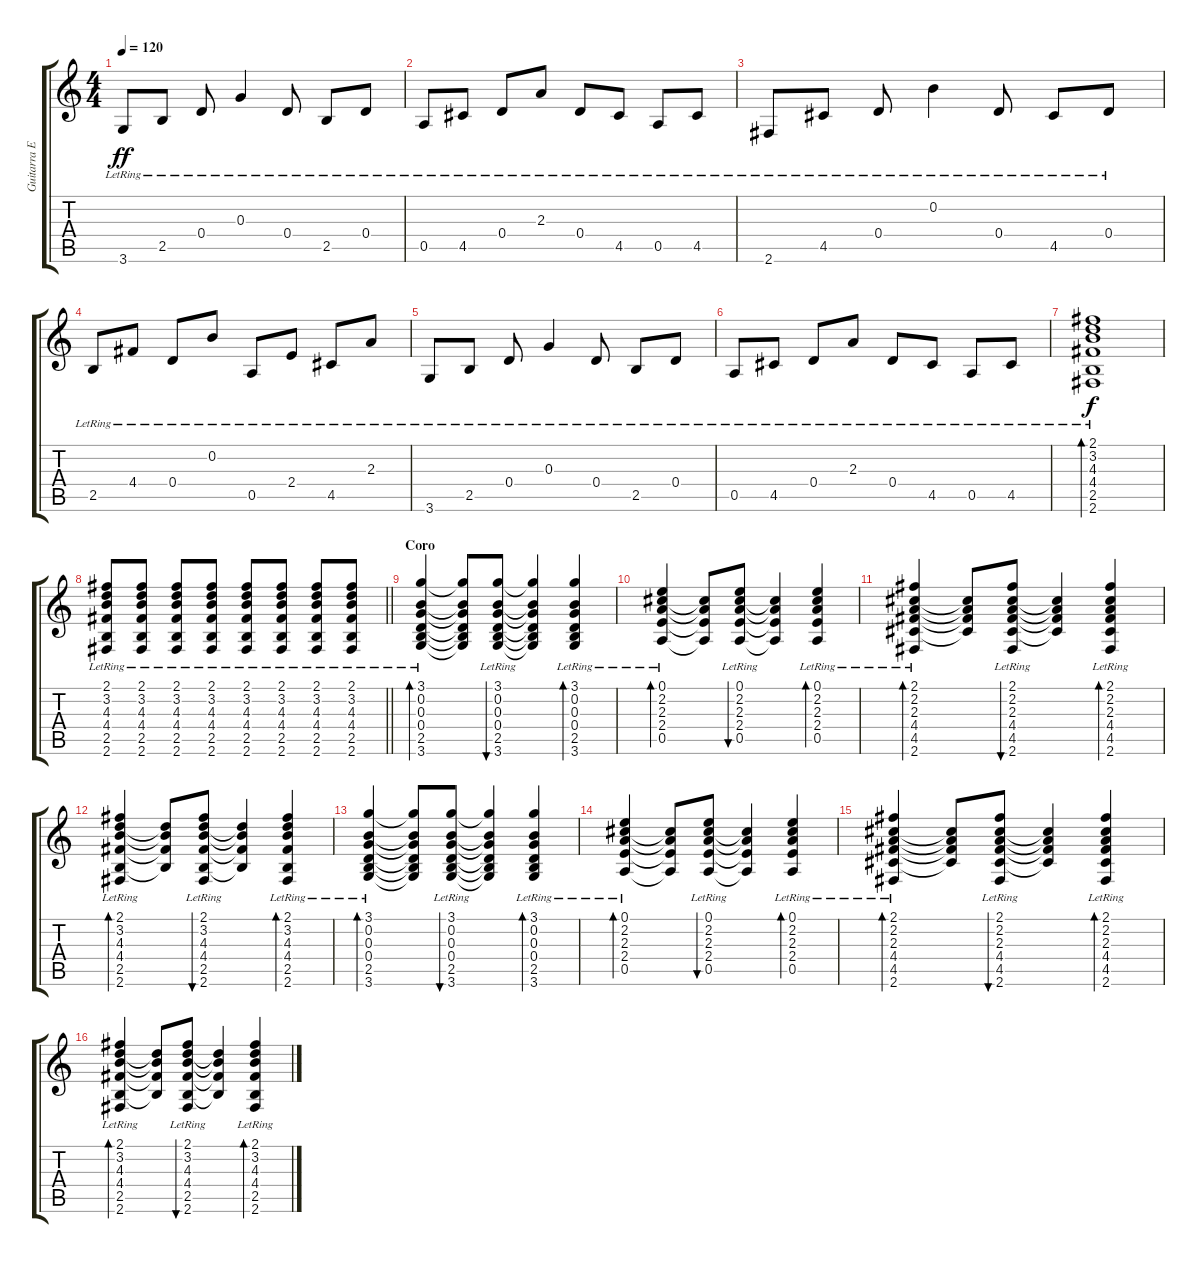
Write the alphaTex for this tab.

\track ("Guitarra Electroacustica" "Guitarra E") {instrument acousticguitarsteel}
\staff {score tabs}
\tuning (E4 B3 G3 D3 A2 E2) {hide}
\ts (4 4)
\tempo 120
\clef g2
\ks c
3.6{lr}.8{dy ff} 2.5{lr}.8 0.4{lr}.8 0.3{lr}.4 0.4{lr}.8 2.5{lr}.8 0.4{lr}.8 |
0.5{lr}.8 4.5{lr}.8 0.4{lr}.8 2.3{lr}.8 0.4{lr}.8 4.5{lr}.8 0.5{lr}.8 4.5{lr}.8 |
2.6{lr}.8 4.5{lr}.8 0.4{lr}.8 0.2{lr}.4 0.4{lr}.8 4.5{lr}.8 0.4{lr}.8 |
2.5{lr}.8 4.4{lr}.8 0.4{lr}.8 0.2{lr}.8 0.5{lr}.8 2.4{lr}.8 4.5{lr}.8 2.3{lr}.8 |
3.6{lr}.8 2.5{lr}.8 0.4{lr}.8 0.3{lr}.4 0.4{lr}.8 2.5{lr}.8 0.4{lr}.8 |
0.5{lr}.8 4.5{lr}.8 0.4{lr}.8 2.3{lr}.8 0.4{lr}.8 4.5{lr}.8 0.5{lr}.8 4.5{lr}.8 |
(2.1{lr} 3.2{lr} 4.3{lr} 4.4{lr} 2.5{lr} 2.6{lr}).1{bd 480 dy f} |
\barLineRight lightlight
(2.1{lr} 3.2{lr} 4.3{lr} 4.4{lr} 2.5{lr} 2.6{lr}).8 (2.1{lr} 3.2{lr} 4.3{lr} 4.4{lr} 2.5{lr} 2.6{lr}).8 (2.1{lr} 3.2{lr} 4.3{lr} 4.4{lr} 2.5{lr} 2.6{lr}).8 (2.1{lr} 3.2{lr} 4.3{lr} 4.4{lr} 2.5{lr} 2.6{lr}).8 (2.1{lr} 3.2{lr} 4.3{lr} 4.4{lr} 2.5{lr} 2.6{lr}).8 (2.1{lr} 3.2{lr} 4.3{lr} 4.4{lr} 2.5{lr} 2.6{lr}).8 (2.1{lr} 3.2{lr} 4.3{lr} 4.4{lr} 2.5{lr} 2.6{lr}).8 (2.1{lr} 3.2{lr} 4.3{lr} 4.4{lr} 2.5{lr} 2.6{lr}).8 |
\section ("" "Coro")
(3.1{lr} 0.2{lr} 0.3{lr} 0.4{lr} 2.5{lr} 3.6{lr}).4{bd 120} (3.1{t} 0.2{t} 0.3{t} 0.4{t} 2.5{t} 3.6{t}).8 (3.1{lr} 0.2{lr} 0.3{lr} 0.4{lr} 2.5{lr} 3.6{lr}).8{bu 120} (3.1{t} 0.2{t} 0.3{t} 0.4{t} 2.5{t} 3.6{t}).4 (3.1{lr} 0.2{lr} 0.3{lr} 0.4{lr} 2.5{lr} 3.6{lr}).4{bd 120} |
(0.1{lr} 2.2{lr} 2.3{lr} 2.4{lr} 0.5{lr}).4{bd 120} (2.2{t} 2.3{t} 2.4{t} 0.5{t}).8 (0.1{lr} 2.2{lr} 2.3{lr} 2.4{lr} 0.5{lr}).8{bu 120} (2.2{t} 2.3{t} 2.4{t} 0.5{t}).4 (0.1{lr} 2.2{lr} 2.3{lr} 2.4{lr} 0.5{lr}).4{bd 120} |
(2.1{lr} 2.2{lr} 2.3{lr} 4.4{lr} 4.5{lr} 2.6{lr}).4{bd 120} (2.2{t} 2.3{t} 4.4{t} 4.5{t}).8 (2.1{lr} 2.2{lr} 2.3{lr} 4.4{lr} 4.5{lr} 2.6{lr}).8{bu 120} (2.2{t} 2.3{t} 4.4{t} 4.5{t}).4 (2.1{lr} 2.2{lr} 2.3{lr} 4.4{lr} 4.5{lr} 2.6{lr}).4{bd 120} |
(2.1{lr} 3.2{lr} 4.3{lr} 4.4{lr} 2.5{lr} 2.6{lr}).4{bd 120} (3.2{t} 4.3{t} 4.4{t} 2.5{t}).8 (2.1{lr} 3.2{lr} 4.3{lr} 4.4{lr} 2.5{lr} 2.6{lr}).8{bu 120} (3.2{t} 4.3{t} 4.4{t} 2.5{t}).4 (2.1{lr} 3.2{lr} 4.3{lr} 4.4{lr} 2.5{lr} 2.6{lr}).4{bd 120} |
(3.1{lr} 0.2{lr} 0.3{lr} 0.4{lr} 2.5{lr} 3.6{lr}).4{bd 120} (3.1{t} 0.2{t} 0.3{t} 0.4{t} 2.5{t} 3.6{t}).8 (3.1{lr} 0.2{lr} 0.3{lr} 0.4{lr} 2.5{lr} 3.6{lr}).8{bu 120} (3.1{t} 0.2{t} 0.3{t} 0.4{t} 2.5{t} 3.6{t}).4 (3.1{lr} 0.2{lr} 0.3{lr} 0.4{lr} 2.5{lr} 3.6{lr}).4{bd 120} |
(0.1{lr} 2.2{lr} 2.3{lr} 2.4{lr} 0.5{lr}).4{bd 120} (2.2{t} 2.3{t} 2.4{t} 0.5{t}).8 (0.1{lr} 2.2{lr} 2.3{lr} 2.4{lr} 0.5{lr}).8{bu 120} (2.2{t} 2.3{t} 2.4{t} 0.5{t}).4 (0.1{lr} 2.2{lr} 2.3{lr} 2.4{lr} 0.5{lr}).4{bd 120} |
(2.1{lr} 2.2{lr} 2.3{lr} 4.4{lr} 4.5{lr} 2.6{lr}).4{bd 120} (2.2{t} 2.3{t} 4.4{t} 4.5{t}).8 (2.1{lr} 2.2{lr} 2.3{lr} 4.4{lr} 4.5{lr} 2.6{lr}).8{bu 120} (2.2{t} 2.3{t} 4.4{t} 4.5{t}).4 (2.1{lr} 2.2{lr} 2.3{lr} 4.4{lr} 4.5{lr} 2.6{lr}).4{bd 120} |
(2.1{lr} 3.2{lr} 4.3{lr} 4.4{lr} 2.5{lr} 2.6{lr}).4{bd 120} (3.2{t} 4.3{t} 4.4{t} 2.5{t}).8 (2.1{lr} 3.2{lr} 4.3{lr} 4.4{lr} 2.5{lr} 2.6{lr}).8{bu 120} (3.2{t} 4.3{t} 4.4{t} 2.5{t}).4 (2.1{lr} 3.2{lr} 4.3{lr} 4.4{lr} 2.5{lr} 2.6{lr}).4{bd 120}
